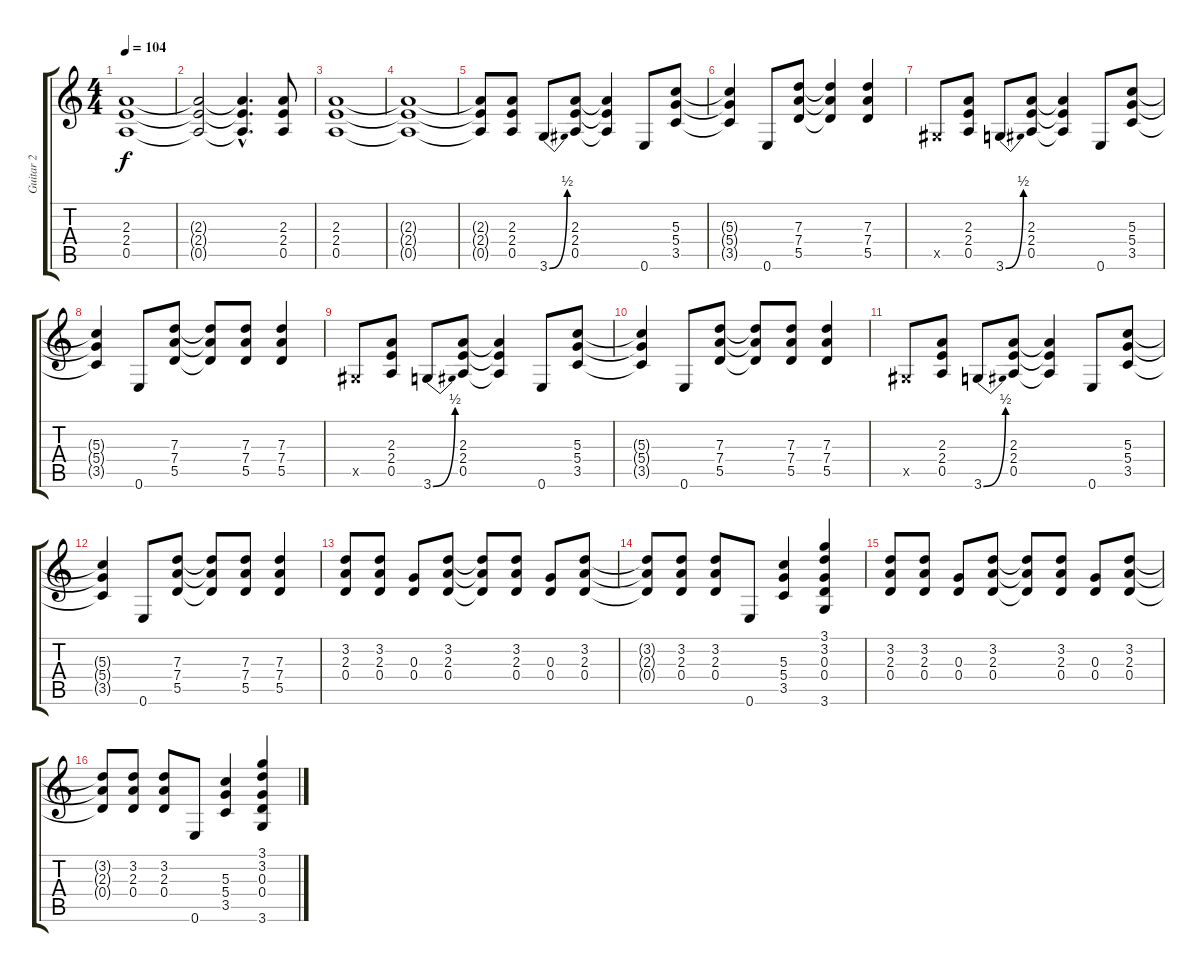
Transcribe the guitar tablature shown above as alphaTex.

\track ("Guitar 2" "Guitar 2") {instrument overdrivenguitar}
\staff {score tabs}
\tuning (E4 B3 G3 D3 A2 E2) {hide}
\ts (4 4)
\tempo 104
\clef g2
\ks c
(2.3{t} 2.4{t} 0.5{t}).1{dy f} |
(2.3{t} 2.4{t} 0.5{t}).2 (2.3{hac t} 2.4{hac t} 0.5{hac t}).4{d} (2.3 2.4 0.5).8 |
(2.3 2.4 0.5).1 |
(2.3{t} 2.4{t} 0.5{t}).1 |
(2.3{t} 2.4{t} 0.5{t}).8 (2.3 2.4 0.5).8 3.6{be (bend 0 0 60 2)}.8 (2.3 2.4 0.5).8 (2.3{t} 2.4{t} 0.5{t}).4 0.6.8 (5.3 5.4 3.5).8 |
(5.3{t} 5.4{t} 3.5{t}).4 0.6.8 (7.3 7.4 5.5).8 (7.3{t} 7.4{t} 5.5{t}).4 (7.3 7.4 5.5).4 |
-1.5{x}.8 (2.3 2.4 0.5).8 3.6{be (bend 0 0 60 2)}.8 (2.3 2.4 0.5).8 (2.3{t} 2.4{t} 0.5{t}).4 0.6.8 (5.3 5.4 3.5).8 |
(5.3{t} 5.4{t} 3.5{t}).4 0.6.8 (7.3 7.4 5.5).8 (7.3{t} 7.4{t} 5.5{t}).8 (7.3 7.4 5.5).8 (7.3 7.4 5.5).4 |
-1.5{x}.8 (2.3 2.4 0.5).8 3.6{be (bend 0 0 60 2)}.8 (2.3 2.4 0.5).8 (2.3{t} 2.4{t} 0.5{t}).4 0.6.8 (5.3 5.4 3.5).8 |
(5.3{t} 5.4{t} 3.5{t}).4 0.6.8 (7.3 7.4 5.5).8 (7.3{t} 7.4{t} 5.5{t}).8 (7.3 7.4 5.5).8 (7.3 7.4 5.5).4 |
-1.5{x}.8 (2.3 2.4 0.5).8 3.6{be (bend 0 0 60 2)}.8 (2.3 2.4 0.5).8 (2.3{t} 2.4{t} 0.5{t}).4 0.6.8 (5.3 5.4 3.5).8 |
(5.3{t} 5.4{t} 3.5{t}).4 0.6.8 (7.3 7.4 5.5).8 (7.3{t} 7.4{t} 5.5{t}).8 (7.3 7.4 5.5).8 (7.3 7.4 5.5).4 |
(3.2 2.3 0.4).8 (3.2 2.3 0.4).8 (0.3 0.4).8 (3.2 2.3 0.4).8 (3.2{t} 2.3{t} 0.4{t}).8 (3.2 2.3 0.4).8 (0.3 0.4).8 (3.2 2.3 0.4).8 |
(3.2{t} 2.3{t} 0.4{t}).8 (3.2 2.3 0.4).8 (3.2 2.3 0.4).8 0.6.8 (5.3 5.4 3.5).4 (3.1 3.2 0.3 0.4 3.6).4 |
(3.2 2.3 0.4).8 (3.2 2.3 0.4).8 (0.3 0.4).8 (3.2 2.3 0.4).8 (3.2{t} 2.3{t} 0.4{t}).8 (3.2 2.3 0.4).8 (0.3 0.4).8 (3.2 2.3 0.4).8 |
(3.2{t} 2.3{t} 0.4{t}).8 (3.2 2.3 0.4).8 (3.2 2.3 0.4).8 0.6.8 (5.3 5.4 3.5).4 (3.1 3.2 0.3 0.4 3.6).4
